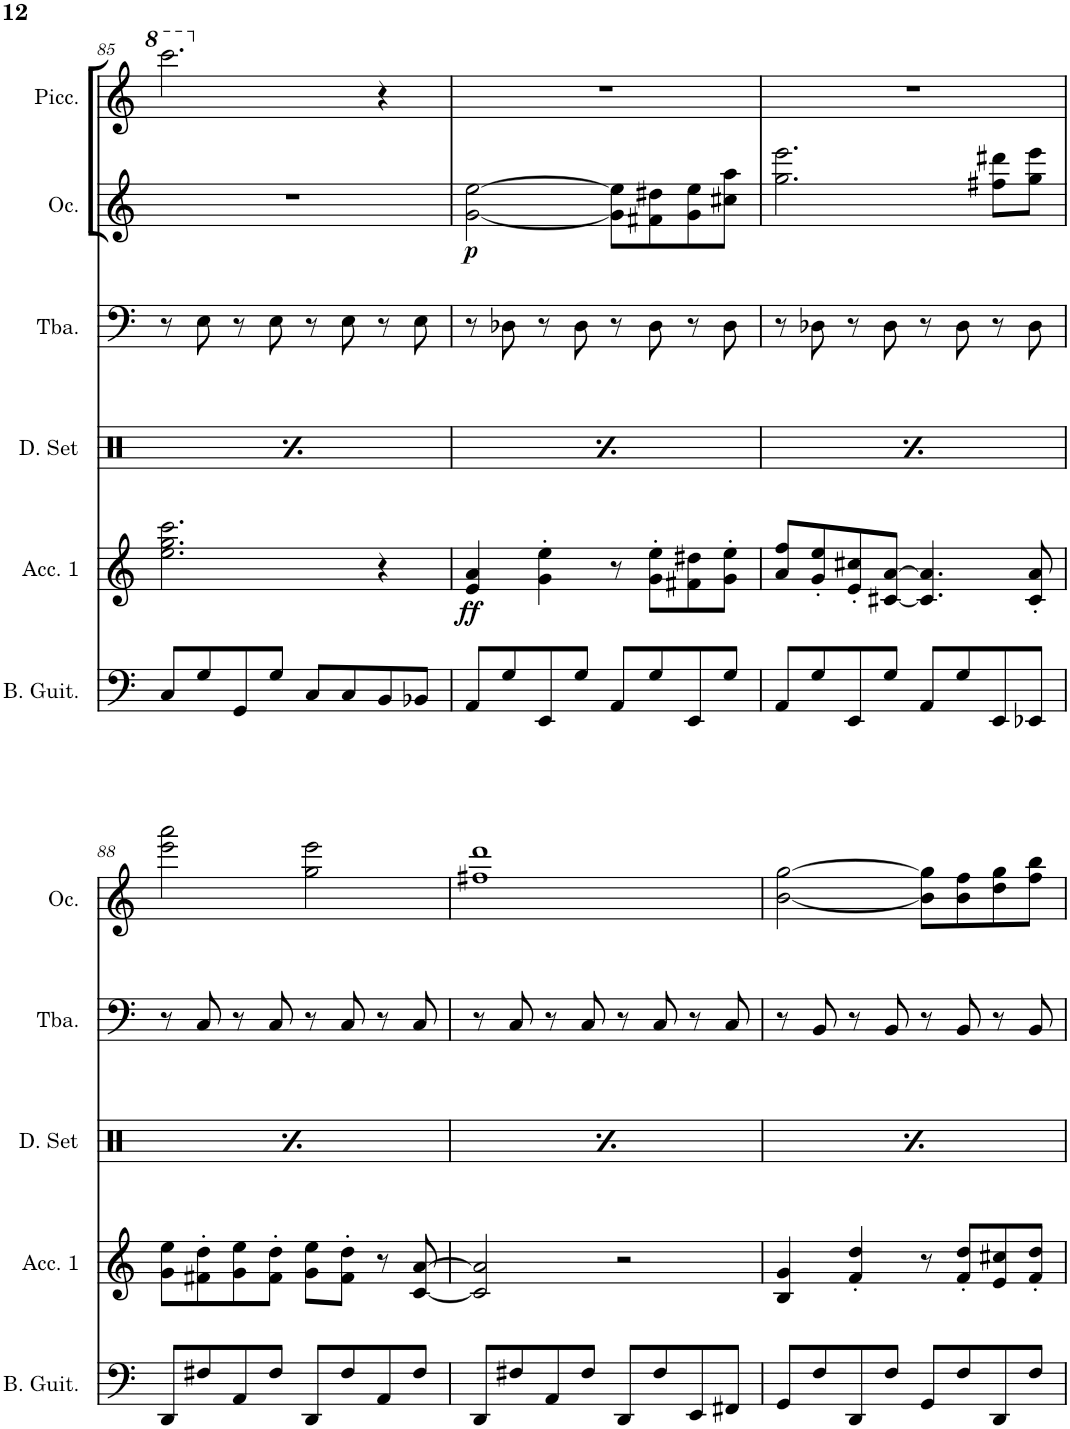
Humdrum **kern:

**kern	**kern	**dynam	**kern	**kern	**dynam	**kern
*part5	*part4	*part4	*part3	*part2	*part2	*part1
*staff5	*staff4	*staff4	*staff3	*staff2	*staff2	*staff1
*I"Bass Guitar	*I"Accordion 1	*	*I"Tuba	*I"Ocarina	*	*I"Piccolo
*I'B. Guit.	*I'Acc. 1	*	*I'Tba.	*I'Oc.	*	*I'Picc.
!!LO:PB:g=z
*clefF4	*clefG2	*	*clefF4	*clefG2	*	*clefG2
*	*	*	*	*	*	*Trd-7c-12
*k[]	*k[]	*	*k[]	*k[]	*	*k[]
*M4/4	*M4/4	*	*M4/4	*M4/4	*	*M4/4
*met(c)	*met(c)	*	*met(c)	*met(c)	*	*met(c)
=85	=85	=85	=85	=85	=85	=85
8C/L	2.ee\ 2.gg\ 2.ccc\	.	8r	1r	.	2.cccc\
8G/	.	.	8E\	.	.	.
8GG/	.	.	8r	.	.	.
8G/J	.	.	8E\	.	.	.
8C/L	.	.	8r	.	.	.
8C/	.	.	8E\	.	.	.
8BB/	4r	.	8r	.	.	4r
8BB-X/J	.	.	8E\	.	.	.
=86	=86	=86	=86	=86	=86	=86
!	!	!LO:DY:b	!	!	!LO:DY:b	!
8AA/L	4e/ 4a/	ff	8r	[2g\ [2ee\	p	1r
8G/	.	.	8D-X\	.	.	.
8EE/	4g\' 4ee\'	.	8r	.	.	.
8G/J	.	.	8D-\	.	.	.
8AA/L	8r	.	8r	8g\] 8ee\]L	.	.
8G/	8g\' 8ee\'L	.	8D-\	8f#X\ 8dd#X\	.	.
8EE/	8f#X\ 8dd#X\	.	8r	8g\ 8ee\	.	.
8G/J	8g\' 8ee\'J	.	8D-\	8cc#X\ 8aa\J	.	.
=87	=87	=87	=87	=87	=87	=87
8AA/L	8a/ 8ff/L	.	8r	2.gg\ 2.eee\	.	1r
8G/	8g/' 8ee/'	.	8D-X\	.	.	.
8EE/	8e/' 8cc#X/'	.	8r	.	.	.
8G/J	[8c#X/ [8a/J	.	8D-\	.	.	.
8AA/L	4.c#/] 4.a/]	.	8r	.	.	.
8G/	.	.	8D-\	.	.	.
8EE/	.	.	8r	8ff#X\ 8ddd#X\L	.	.
8EE-X/J	8c#/' 8a/'	.	8D-\	8gg\ 8eee\J	.	.
!!LO:LB:g=z
=88	=88	=88	=88	=88	=88	=88
8DD/L	8g\ 8ee\L	.	8r	2eee\ 2aaa\	.	1r
8F#X/	8f#X\' 8dd\'	.	8C/	.	.	.
8AA/	8g\ 8ee\	.	8r	.	.	.
8F#/J	8f#\' 8dd\'J	.	8C/	.	.	.
8DD/L	8g\ 8ee\L	.	8r	2gg\ 2eee\	.	.
8F#/	8f#\' 8dd\'J	.	8C/	.	.	.
8AA/	8r	.	8r	.	.	.
8F#/J	[8c/ [8a/	.	8C/	.	.	.
=89	=89	=89	=89	=89	=89	=89
8DD/L	2c/] 2a/]	.	8r	1ff#X 1ddd	.	1r
8F#X/	.	.	8C/	.	.	.
8AA/	.	.	8r	.	.	.
8F#/J	.	.	8C/	.	.	.
8DD/L	2r	.	8r	.	.	.
8F#/	.	.	8C/	.	.	.
8EE/	.	.	8r	.	.	.
8FF#X/J	.	.	8C/	.	.	.
=90	=90	=90	=90	=90	=90	=90
8GG/L	4B/ 4g/	.	8r	[2b\ [2gg\	.	1r
8F/	.	.	8BB/	.	.	.
8DD/	4f/' 4dd/'	.	8r	.	.	.
8F/J	.	.	8BB/	.	.	.
8GG/L	8r	.	8r	8b\] 8gg\]L	.	.
8F/	8f/' 8dd/'L	.	8BB/	8b\ 8ff\	.	.
8DD/	8e/ 8cc#X/	.	8r	8dd\ 8gg\	.	.
8F/J	8f/' 8dd/'J	.	8BB/	8ff\ 8bb\J	.	.
=	=	=	=	=	=	=
*-	*-	*-	*-	*-	*-	*-
